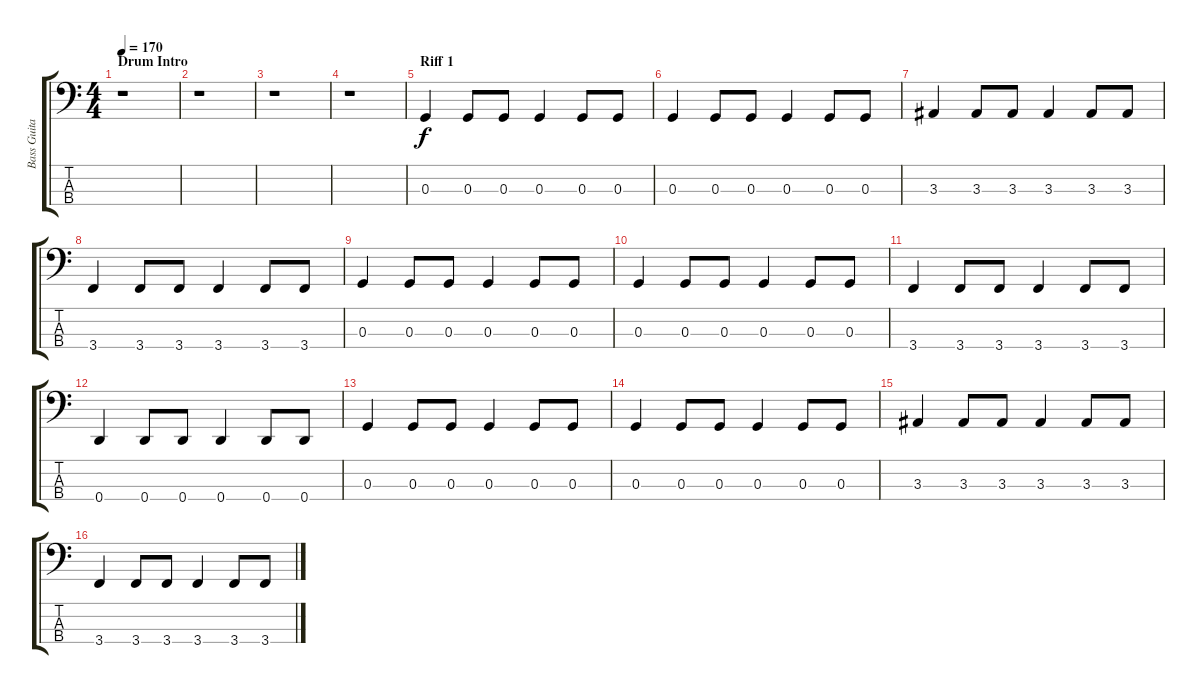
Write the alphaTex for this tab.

\track ("Bass Guitar" "Bass Guita") {instrument electricbasspick}
\staff {score tabs}
\tuning (F2 C2 G1 D1) {hide}
\ts (4 4)
\section ("" "Drum Intro")
\tempo 170
\clef f4
\ks c
r.1{dy f instrument electricbasspick} |
r.1 |
r.1 |
r.1 |
\section ("" "Riff 1")
0.3.4 0.3.8 0.3.8 0.3.4 0.3.8 0.3.8 |
0.3.4 0.3.8 0.3.8 0.3.4 0.3.8 0.3.8 |
3.3.4 3.3.8 3.3.8 3.3.4 3.3.8 3.3.8 |
3.4.4 3.4.8 3.4.8 3.4.4 3.4.8 3.4.8 |
0.3.4 0.3.8 0.3.8 0.3.4 0.3.8 0.3.8 |
0.3.4 0.3.8 0.3.8 0.3.4 0.3.8 0.3.8 |
3.4.4 3.4.8 3.4.8 3.4.4 3.4.8 3.4.8 |
0.4.4 0.4.8 0.4.8 0.4.4 0.4.8 0.4.8 |
0.3.4 0.3.8 0.3.8 0.3.4 0.3.8 0.3.8 |
0.3.4 0.3.8 0.3.8 0.3.4 0.3.8 0.3.8 |
3.3.4 3.3.8 3.3.8 3.3.4 3.3.8 3.3.8 |
3.4.4 3.4.8 3.4.8 3.4.4 3.4.8 3.4.8
